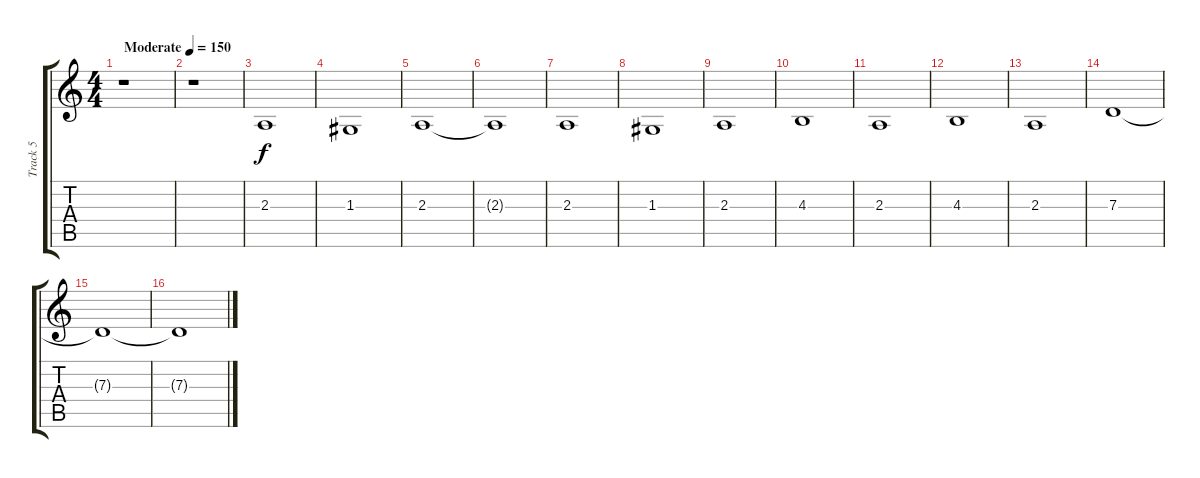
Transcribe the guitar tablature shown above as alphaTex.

\track ("Track 5" "Track 5") {instrument violin}
\staff {score tabs}
\tuning (E4 B3 G3 D3 A2 D2) {hide}
\ts (4 4)
\tempo (150 "Moderate")
\clef g2
\ks c
r.1{dy f instrument violin} |
r.1 |
2.3.1 |
1.3.1 |
2.3.1 |
2.3{t}.1 |
2.3.1 |
1.3.1 |
2.3.1 |
4.3.1 |
2.3.1 |
4.3.1 |
2.3.1 |
7.3.1 |
7.3{t}.1 |
7.3{t}.1
